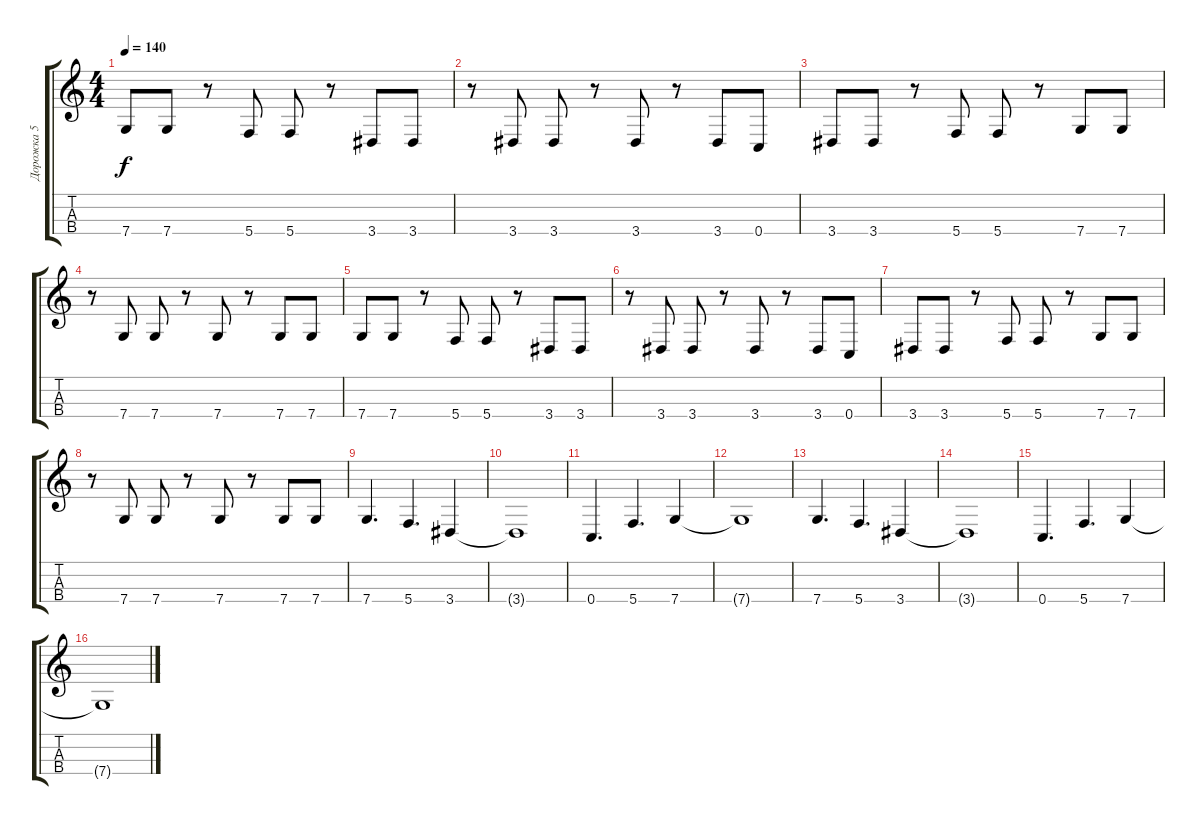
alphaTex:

\track ("Дорожка 5" "Дорожка 5") {instrument electricbassfinger}
\staff {score tabs}
\tuning (F3 C3 G2 C2) {hide}
\ts (4 4)
\tempo 140
\clef g2
\ks c
7.4.8{dy f} 7.4.8 r.8 5.4.8 5.4.8 r.8 3.4.8 3.4.8 |
r.8 3.4.8 3.4.8 r.8 3.4.8 r.8 3.4.8 0.4.8 |
3.4.8 3.4.8 r.8 5.4.8 5.4.8 r.8 7.4.8 7.4.8 |
r.8 7.4.8 7.4.8 r.8 7.4.8 r.8 7.4.8 7.4.8 |
7.4.8 7.4.8 r.8 5.4.8 5.4.8 r.8 3.4.8 3.4.8 |
r.8 3.4.8 3.4.8 r.8 3.4.8 r.8 3.4.8 0.4.8 |
3.4.8 3.4.8 r.8 5.4.8 5.4.8 r.8 7.4.8 7.4.8 |
r.8 7.4.8 7.4.8 r.8 7.4.8 r.8 7.4.8 7.4.8 |
7.4.4{d} 5.4.4{d} 3.4.4 |
3.4{t}.1 |
0.4.4{d} 5.4.4{d} 7.4.4 |
7.4{t}.1 |
7.4.4{d} 5.4.4{d} 3.4.4 |
3.4{t}.1 |
0.4.4{d} 5.4.4{d} 7.4.4 |
7.4{t}.1
